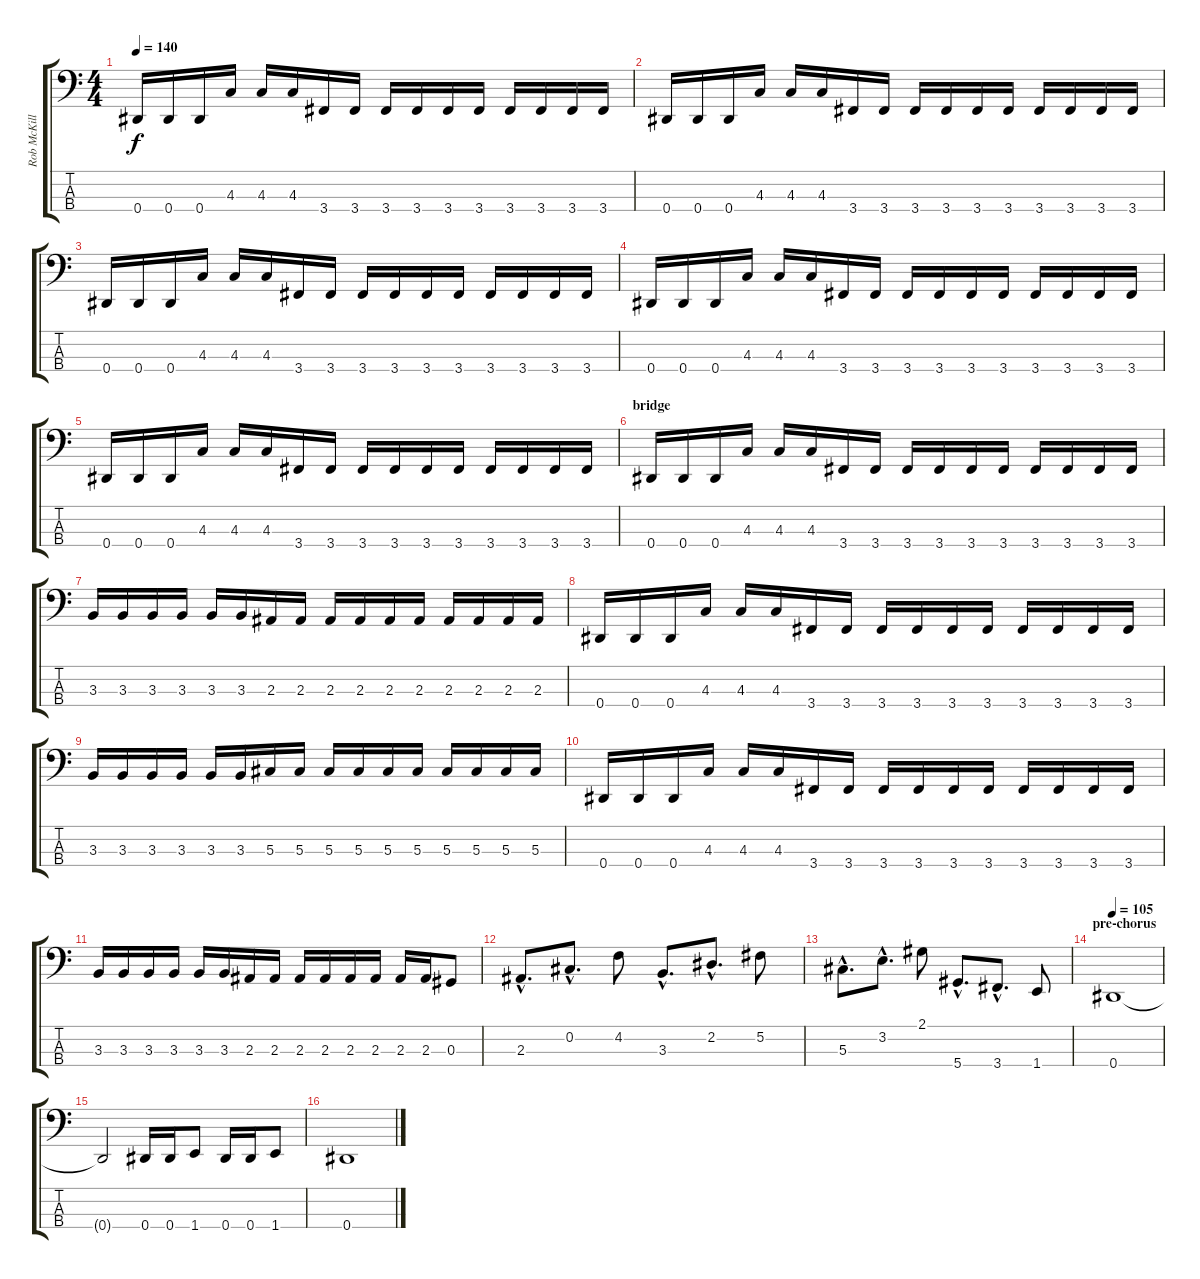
\track ("Rob McKillop" "Rob McKill") {instrument electricbasspick}
\staff {score tabs}
\tuning (Gb2 Db2 Ab1 Eb1) {hide}
\ts (4 4)
\tempo 140
\clef f4
\ks c
0.4.16{dy f} 0.4.16 0.4.16 4.3.16 4.3.16 4.3.16 3.4.16 3.4.16 3.4.16 3.4.16 3.4.16 3.4.16 3.4.16 3.4.16 3.4.16 3.4.16 |
0.4.16 0.4.16 0.4.16 4.3.16 4.3.16 4.3.16 3.4.16 3.4.16 3.4.16 3.4.16 3.4.16 3.4.16 3.4.16 3.4.16 3.4.16 3.4.16 |
0.4.16 0.4.16 0.4.16 4.3.16 4.3.16 4.3.16 3.4.16 3.4.16 3.4.16 3.4.16 3.4.16 3.4.16 3.4.16 3.4.16 3.4.16 3.4.16 |
0.4.16 0.4.16 0.4.16 4.3.16 4.3.16 4.3.16 3.4.16 3.4.16 3.4.16 3.4.16 3.4.16 3.4.16 3.4.16 3.4.16 3.4.16 3.4.16 |
0.4.16 0.4.16 0.4.16 4.3.16 4.3.16 4.3.16 3.4.16 3.4.16 3.4.16 3.4.16 3.4.16 3.4.16 3.4.16 3.4.16 3.4.16 3.4.16 |
\section ("" "bridge")
0.4.16 0.4.16 0.4.16 4.3.16 4.3.16 4.3.16 3.4.16 3.4.16 3.4.16 3.4.16 3.4.16 3.4.16 3.4.16 3.4.16 3.4.16 3.4.16 |
3.3.16 3.3.16 3.3.16 3.3.16 3.3.16 3.3.16 2.3.16 2.3.16 2.3.16 2.3.16 2.3.16 2.3.16 2.3.16 2.3.16 2.3.16 2.3.16 |
0.4.16 0.4.16 0.4.16 4.3.16 4.3.16 4.3.16 3.4.16 3.4.16 3.4.16 3.4.16 3.4.16 3.4.16 3.4.16 3.4.16 3.4.16 3.4.16 |
3.3.16 3.3.16 3.3.16 3.3.16 3.3.16 3.3.16 5.3.16 5.3.16 5.3.16 5.3.16 5.3.16 5.3.16 5.3.16 5.3.16 5.3.16 5.3.16 |
0.4.16 0.4.16 0.4.16 4.3.16 4.3.16 4.3.16 3.4.16 3.4.16 3.4.16 3.4.16 3.4.16 3.4.16 3.4.16 3.4.16 3.4.16 3.4.16 |
3.3.16 3.3.16 3.3.16 3.3.16 3.3.16 3.3.16 2.3.16 2.3.16 2.3.16 2.3.16 2.3.16 2.3.16 2.3.16 2.3.16 0.3.8 |
2.3{hac}.8{d} 0.2{hac}.8{d} 4.2.8 3.3{hac}.8{d} 2.2{hac}.8{d} 5.2.8 |
5.3{hac}.8{d} 3.2{hac}.8{d} 2.1.8 5.4{hac}.8{d} 3.4{hac}.8{d} 1.4.8 |
\section ("" "pre-chorus")
\tempo 105
0.4.1 |
0.4{t}.2 0.4.16 0.4.16 1.4.8 0.4.16 0.4.16 1.4.8 |
0.4.1
